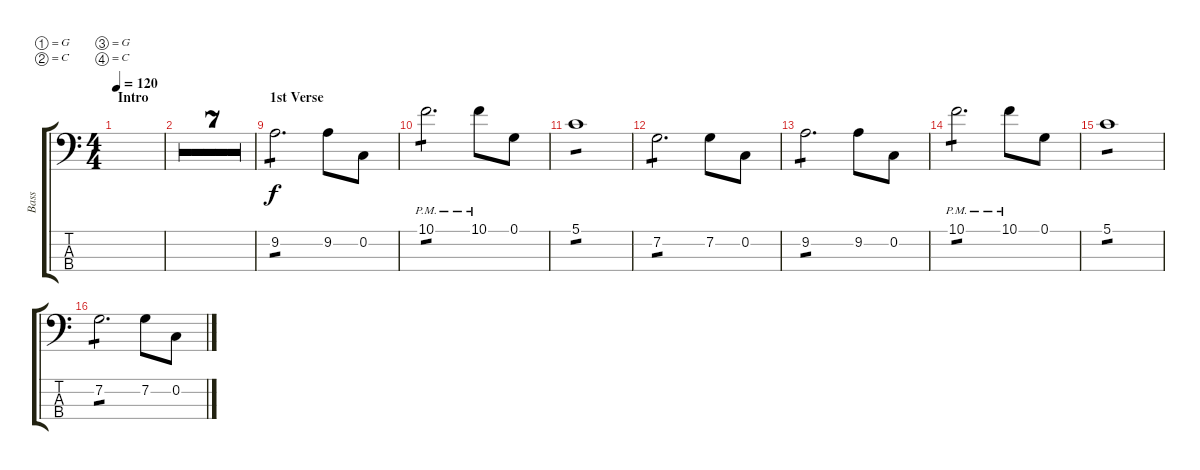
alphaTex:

\defaultSystemsLayout 4
\bracketExtendMode groupsimilarinstruments
\otherSystemsTrackNameOrientation horizontal
\track ("Bass" "Bass") {multiBarRest instrument electricbassfinger}
\staff {score tabs}
\tuning (G2 C2 G1 C1)
\ts (4 4)
\beaming (8 4 4)
\section ("" "Intro")
\tempo 120
\clef f4
\ks c
|
|
|
|
|
|
|
\barLineRight lightlight
|
\section ("" "1st Verse")
9.2.2{d tp 1 beam Down} 9.2.8{beam Down} 0.2.8{beam Down} |
10.1{pm}.2{d tp 1 beam Down} 10.1{pm}.8{beam Down} 0.1.8{beam Down} |
5.1.1{tp 1 beam Down} |
7.2.2{d tp 1 beam Down} 7.2.8{beam Down} 0.2.8{beam Down} |
9.2.2{d tp 1 beam Down} 9.2.8{beam Down} 0.2.8{beam Down} |
10.1{pm}.2{d tp 1 beam Down} 10.1{pm}.8{beam Down} 0.1.8{beam Down} |
5.1.1{tp 1 beam Down} |
7.2.2{d tp 1 beam Down} 7.2.8{beam Down} 0.2.8{beam Down}
